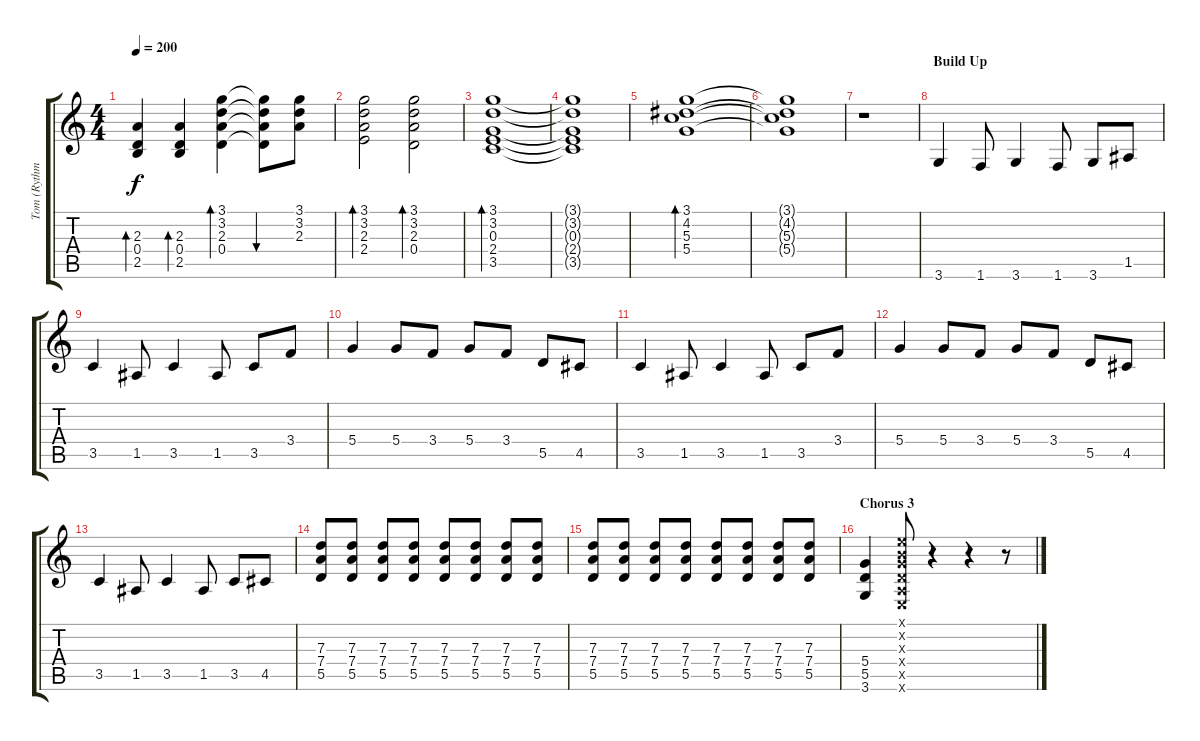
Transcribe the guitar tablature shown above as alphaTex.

\track ("Tom (Rythmn Guitar)" "Tom (Rythm") {instrument overdrivenguitar}
\staff {score tabs}
\tuning (E4 B3 G3 D3 A2 E2) {hide}
\ts (4 4)
\tempo 200
\clef g2
\ks c
(2.3 0.4 2.5).4{bd 60 dy f} (2.3 0.4 2.5).4{bd 60} (3.1 3.2 2.3 0.4).4{bd 60} (3.1{t} 3.2{t} 2.3{t} 0.4{t}).8{bu 60} (3.1 3.2 2.3).8 |
(3.1 3.2 2.3 2.4).2{bd 60} (3.1 3.2 2.3 0.4).2{bd 60} |
(3.1 3.2 0.3 2.4 3.5).1{bd 60} |
(3.1{t} 3.2{t} 0.3{t} 2.4{t} 3.5{t}).1 |
(3.1 4.2 5.3 5.4).1{bd 480} |
(3.1{t} 4.2{t} 5.3{t} 5.4{t}).1 |
r.1{volume 13 instrument overdrivenguitar} |
\section ("" "Build Up")
3.6.4 1.6.8 3.6.4 1.6.8 3.6.8 1.5.8 |
3.5.4 1.5.8 3.5.4 1.5.8 3.5.8 3.4.8 |
5.4.4 5.4.8 3.4.8 5.4.8 3.4.8 5.5.8 4.5.8 |
3.5.4 1.5.8 3.5.4 1.5.8 3.5.8 3.4.8 |
5.4.4 5.4.8 3.4.8 5.4.8 3.4.8 5.5.8 4.5.8 |
3.5.4 1.5.8 3.5.4 1.5.8 3.5.8 4.5.8 |
(7.3 7.4 5.5).8 (7.3 7.4 5.5).8 (7.3 7.4 5.5).8 (7.3 7.4 5.5).8 (7.3 7.4 5.5).8 (7.3 7.4 5.5).8 (7.3 7.4 5.5).8 (7.3 7.4 5.5).8 |
(7.3 7.4 5.5).8 (7.3 7.4 5.5).8 (7.3 7.4 5.5).8 (7.3 7.4 5.5).8 (7.3 7.4 5.5).8 (7.3 7.4 5.5).8 (7.3 7.4 5.5).8 (7.3 7.4 5.5).8 |
\section ("" "Chorus 3")
(5.4 5.5 3.6).4 (0.1{x} 0.2{x} 0.3{x} 0.4{x} 0.5{x} 0.6{x}).8 r.4 r.4 r.8
